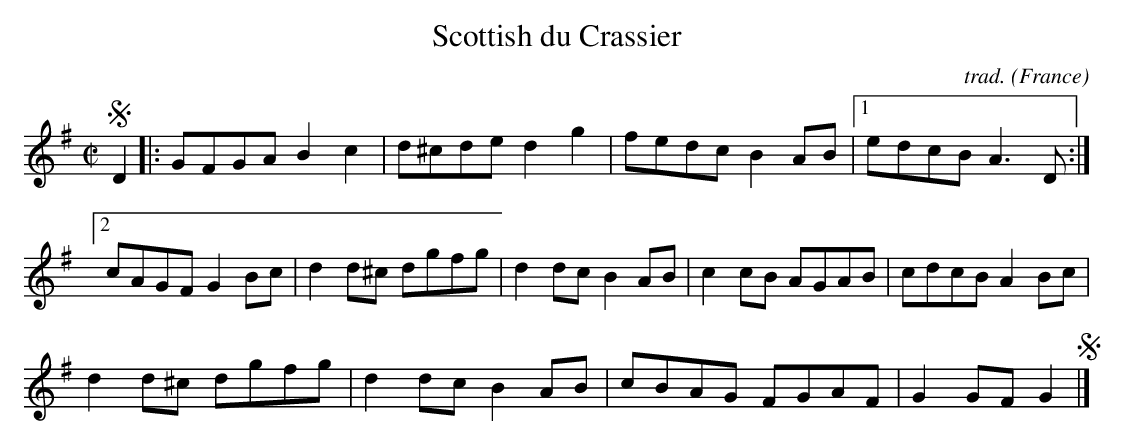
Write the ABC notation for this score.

X:1
T:Scottish du Crassier
C:trad.
O:France
M:C|
L:1/8
K:G major
!segno! D2 |: GFGA B2 c2 | d^cde d2 g2 | fedc B2 AB | [1 edcB A3 D :|
[2 cAGF G2 Bc | d2 d^c dgfg | d2dc B2 AB | c2 cB AGAB | cdcB A2 Bc |
d2 d^c dgfg | d2 dc B2 AB | cBAG FGAF | G2 GF G2 !segno! |]
